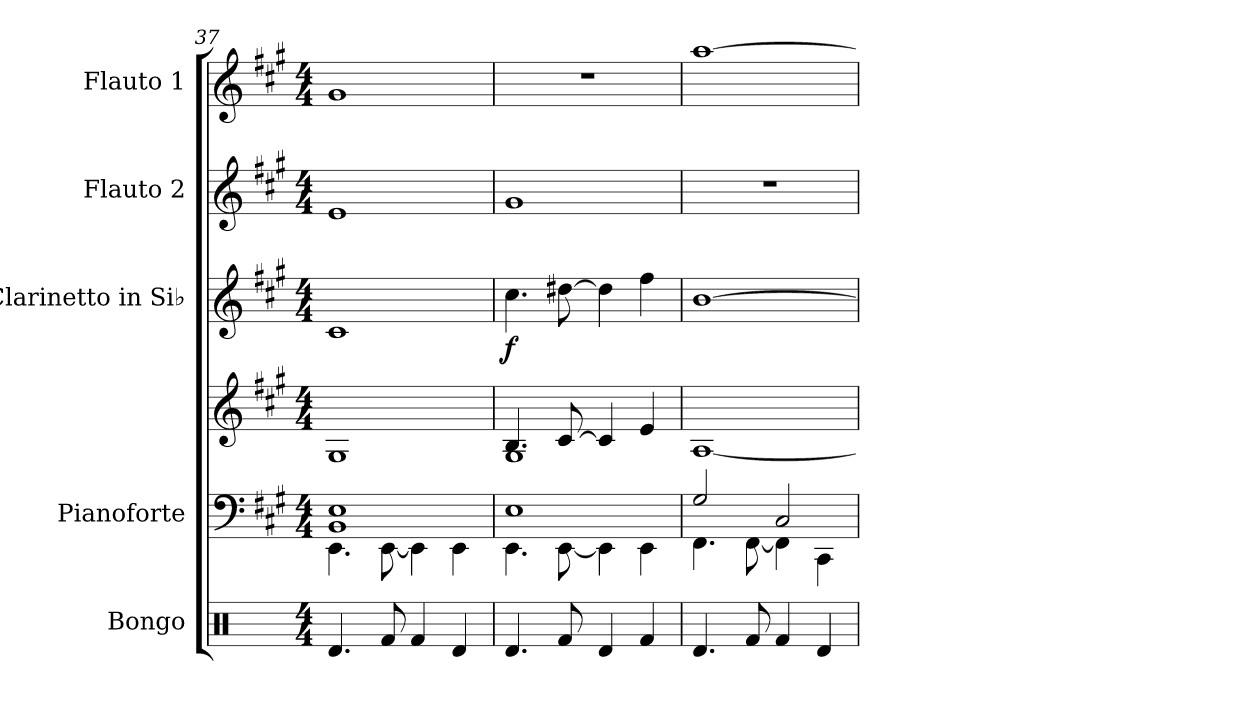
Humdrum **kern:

**kern	**kern	**kern	**kern	**dynam	**kern	**kern
*part5	*part4	*part4	*part3	*part3	*part2	*part1
*staff6	*staff5	*staff4	*staff3	*staff3	*staff2	*staff1
*I"Bongo	*I"Pianoforte	*	*I"Clarinetto in Si♭	*	*I"Flauto 2	*I"Flauto 1
*I'Bon.	*I'Pf.	*	*I'Cl. Si♭	*	*I'Fl.2	*I'Fl.1
*clefX	*clefF4	*clefG2	*clefG2	*	*clefG2	*clefG2
*	*	*	*ITrd1c2	*	*	*
*k[]	*k[f#c#g#]	*k[f#c#g#]	*k[f#]	*	*k[f#c#g#]	*k[f#c#g#]
*M4/4	*M4/4	*M4/4	*M4/4	*	*M4/4	*M4/4
=37	=37	=37	=37	=37	=37	=37
*	*^	*	*	*	*	*
4.Rd/	1BB 1E	4.EE\	1G#	1B	.	1e	1g#
8Rf/	.	[8EE\	.	.	.	.	.
4Rf/	.	4EE\]	.	.	.	.	.
4Rd/	.	4EE\	.	.	.	.	.
=38	=38	=38	=38	=38	=38	=38	=38
*	*	*	*^	*	*	*	*
!	!	!	!	!	!	!LO:DY:b	!	!
4.Rd/	1E	4.EE\	4.B/	1G#	4.b\	f	1g#	1r
8Rf/	.	[8EE\	[8c#/	.	[8cc#X\	.	.	.
4Rd/	.	4EE\]	4c#/]	.	4cc#\]	.	.	.
4Rf/	.	4EE\	4e/	.	4ee\	.	.	.
*	*	*	*v	*v	*	*	*	*
!!LO:LB:g=z
=39	=39	=39	=39	=39	=39	=39	=39
4.Rd/	2G#/	4.FF#\	[1A	[1a	.	1r	[1aa
8Rf/	.	[8FF#\	.	.	.	.	.
4Rf/	2C#/	4FF#\]	.	.	.	.	.
4Rd/	.	4CC#\	.	.	.	.	.
*	*v	*v	*	*	*	*	*
=	=	=	=	=	=	=
*-	*-	*-	*-	*-	*-	*-
